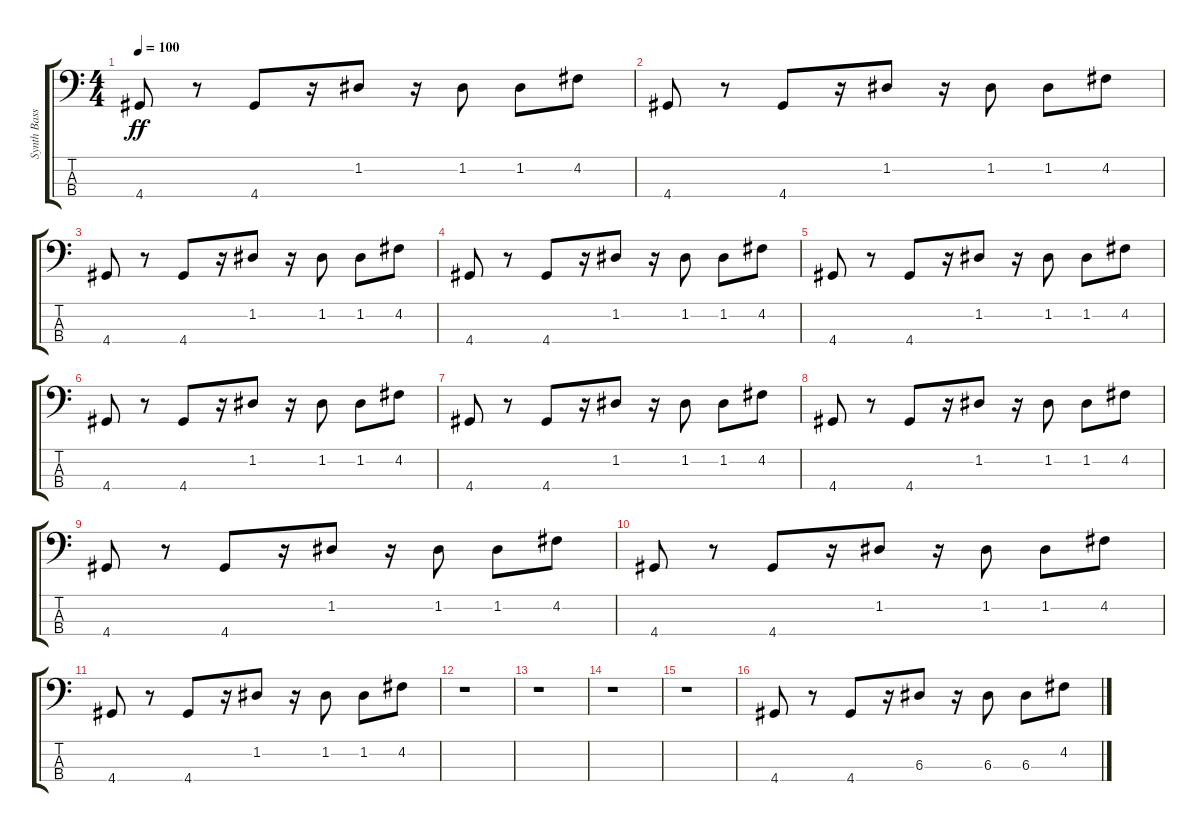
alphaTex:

\track ("Synth Bass" "Synth Bass") {instrument synthbass2}
\staff {score tabs}
\tuning (G2 D2 A1 E1) {hide}
\ts (4 4)
\tempo 100
\clef f4
\ks c
4.4.8{dy ff} r.8 4.4.8 r.16 1.2.8 r.16 1.2.8 1.2.8 4.2.8 |
4.4.8 r.8 4.4.8 r.16 1.2.8 r.16 1.2.8 1.2.8 4.2.8 |
4.4.8 r.8 4.4.8 r.16 1.2.8 r.16 1.2.8 1.2.8 4.2.8 |
4.4.8 r.8 4.4.8 r.16 1.2.8 r.16 1.2.8 1.2.8 4.2.8 |
4.4.8 r.8 4.4.8 r.16 1.2.8 r.16 1.2.8 1.2.8 4.2.8 |
4.4.8 r.8 4.4.8 r.16 1.2.8 r.16 1.2.8 1.2.8 4.2.8 |
4.4.8 r.8 4.4.8 r.16 1.2.8 r.16 1.2.8 1.2.8 4.2.8 |
4.4.8 r.8 4.4.8 r.16 1.2.8 r.16 1.2.8 1.2.8 4.2.8 |
4.4.8 r.8 4.4.8 r.16 1.2.8 r.16 1.2.8 1.2.8 4.2.8 |
4.4.8 r.8 4.4.8 r.16 1.2.8 r.16 1.2.8 1.2.8 4.2.8 |
4.4.8 r.8 4.4.8 r.16 1.2.8 r.16 1.2.8 1.2.8 4.2.8 |
r.1 |
r.1 |
r.1 |
r.1 |
4.4.8 r.8 4.4.8 r.16 6.3.8 r.16 6.3.8 6.3.8 4.2.8
